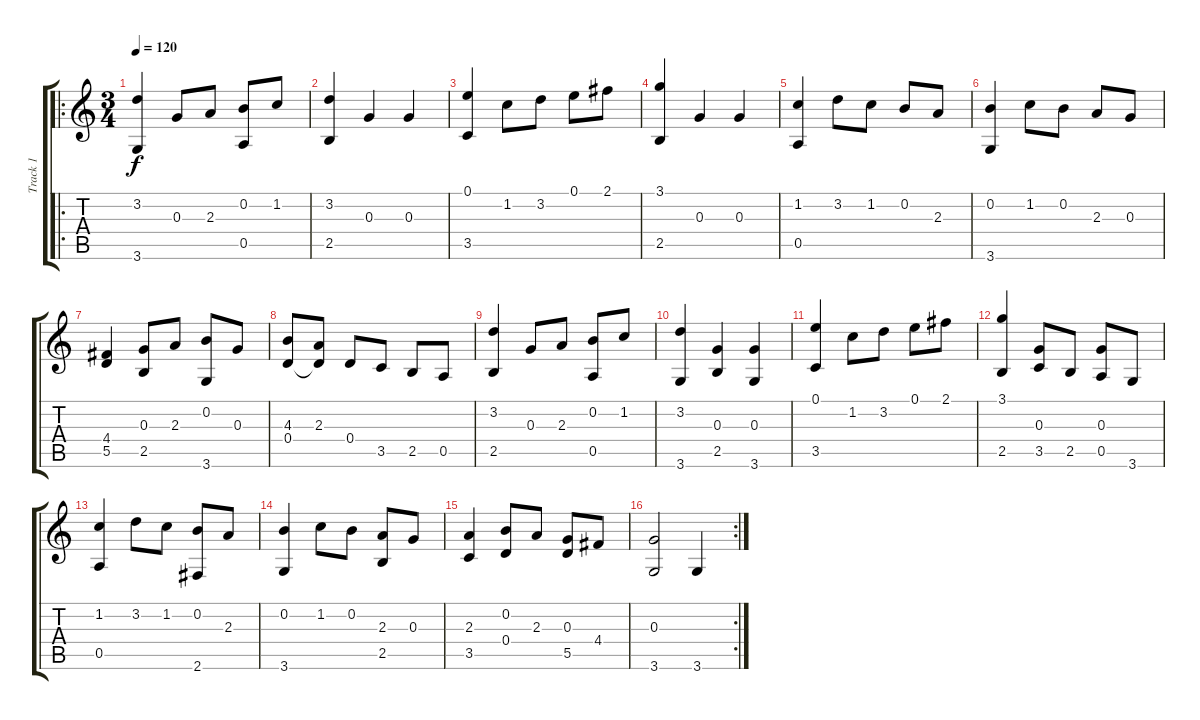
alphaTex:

\track ("Track 1" "Track 1") {instrument acousticguitarnylon}
\staff {score tabs}
\tuning (E4 B3 G3 D3 A2 E2) {hide}
\ro
\ts (3 4)
\tempo 120
\clef g2
\ks c
(3.2 3.6).4{dy f instrument acousticguitarnylon} 0.3.8 2.3.8 (0.2 0.5).8 1.2.8 |
(3.2 2.5).4 0.3.4 0.3.4 |
(0.1 3.5).4 1.2.8 3.2.8 0.1.8 2.1.8 |
(3.1 2.5).4 0.3.4 0.3.4 |
(1.2 0.5).4 3.2.8 1.2.8 0.2.8 2.3.8 |
(0.2 3.6).4 1.2.8 0.2.8 2.3.8 0.3.8 |
(4.4 5.5).4 (0.3 2.5).8 2.3.8 (0.2 3.6).8 0.3.8 |
(4.3 0.4).8 (2.3 0.4{t}).8 0.4.8 3.5.8 2.5.8 0.5.8 |
(3.2 2.5).4 0.3.8 2.3.8 (0.2 0.5).8 1.2.8 |
(3.2 3.6).4 (0.3 2.5).4 (0.3 3.6).4 |
(0.1 3.5).4 1.2.8 3.2.8 0.1.8 2.1.8 |
(3.1 2.5).4 (0.3 3.5).8 2.5.8 (0.3 0.5).8 3.6.8 |
(1.2 0.5).4 3.2.8 1.2.8 (0.2 2.6).8 2.3.8 |
(0.2 3.6).4 1.2.8 0.2.8 (2.3 2.5).8 0.3.8 |
(2.3 3.5).4 (0.2 0.4).8 2.3.8 (0.3 5.5).8 4.4.8 |
\rc 2
(0.3 3.6).2 3.6.4
